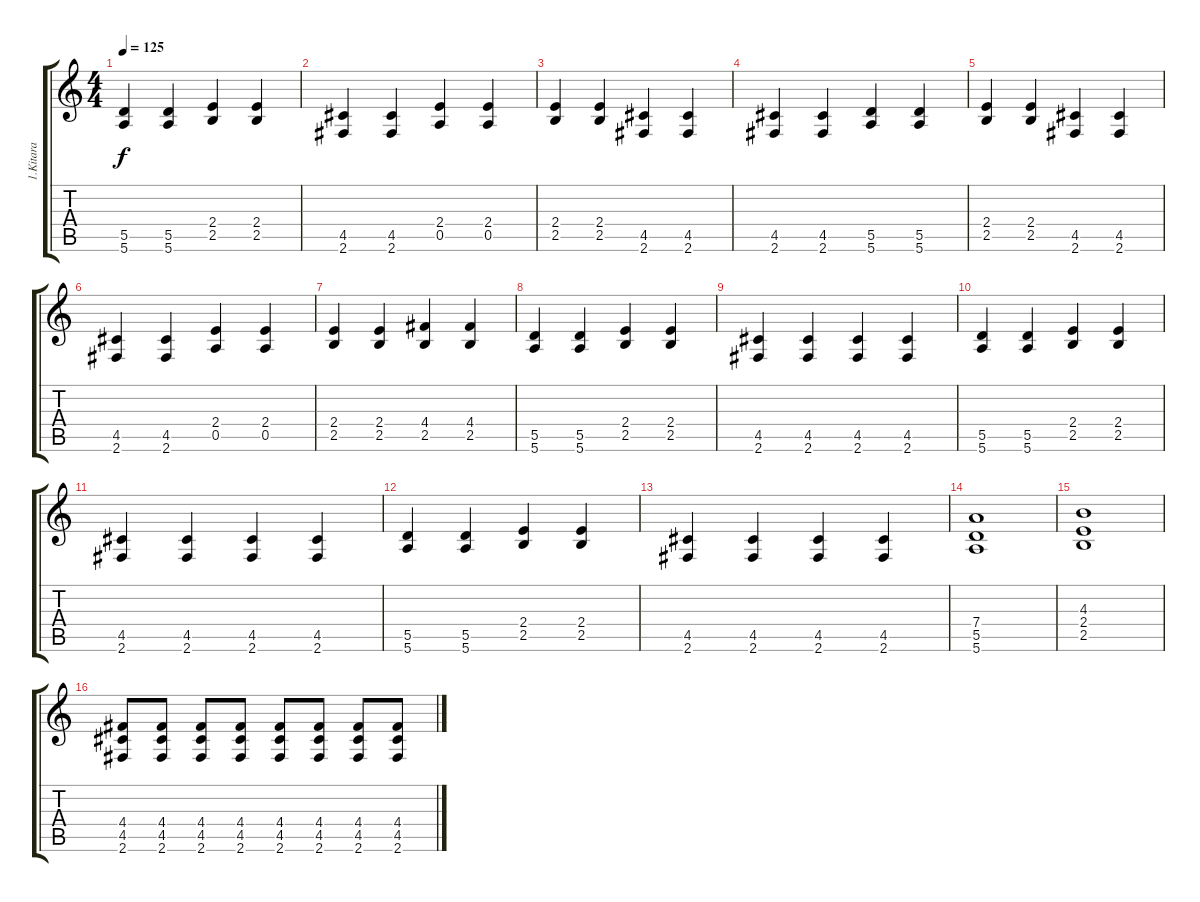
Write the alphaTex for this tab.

\track ("1.Kitara" "1.Kitara") {instrument distortionguitar}
\staff {score tabs}
\tuning (E4 B3 G3 D3 A2 E2) {hide}
\ts (4 4)
\tempo 125
\clef g2
\ks c
(5.5 5.6).4{dy f} (5.5 5.6).4 (2.4 2.5).4 (2.4 2.5).4 |
(4.5 2.6).4 (4.5 2.6).4 (2.4 0.5).4 (2.4 0.5).4 |
(2.4 2.5).4 (2.4 2.5).4 (4.5 2.6).4 (4.5 2.6).4 |
(4.5 2.6).4 (4.5 2.6).4 (5.5 5.6).4 (5.5 5.6).4 |
(2.4 2.5).4 (2.4 2.5).4 (4.5 2.6).4 (4.5 2.6).4 |
(4.5 2.6).4 (4.5 2.6).4 (2.4 0.5).4 (2.4 0.5).4 |
(2.4 2.5).4 (2.4 2.5).4 (4.4 2.5).4 (4.4 2.5).4 |
(5.5 5.6).4 (5.5 5.6).4 (2.4 2.5).4 (2.4 2.5).4 |
(4.5 2.6).4 (4.5 2.6).4 (4.5 2.6).4 (4.5 2.6).4 |
(5.5 5.6).4 (5.5 5.6).4 (2.4 2.5).4 (2.4 2.5).4 |
(4.5 2.6).4 (4.5 2.6).4 (4.5 2.6).4 (4.5 2.6).4 |
(5.5 5.6).4 (5.5 5.6).4 (2.4 2.5).4 (2.4 2.5).4 |
(4.5 2.6).4 (4.5 2.6).4 (4.5 2.6).4 (4.5 2.6).4 |
(7.4 5.5 5.6).1 |
(4.3 2.4 2.5).1 |
(4.4 4.5 2.6).8 (4.4 4.5 2.6).8 (4.4 4.5 2.6).8 (4.4 4.5 2.6).8 (4.4 4.5 2.6).8 (4.4 4.5 2.6).8 (4.4 4.5 2.6).8 (4.4 4.5 2.6).8
